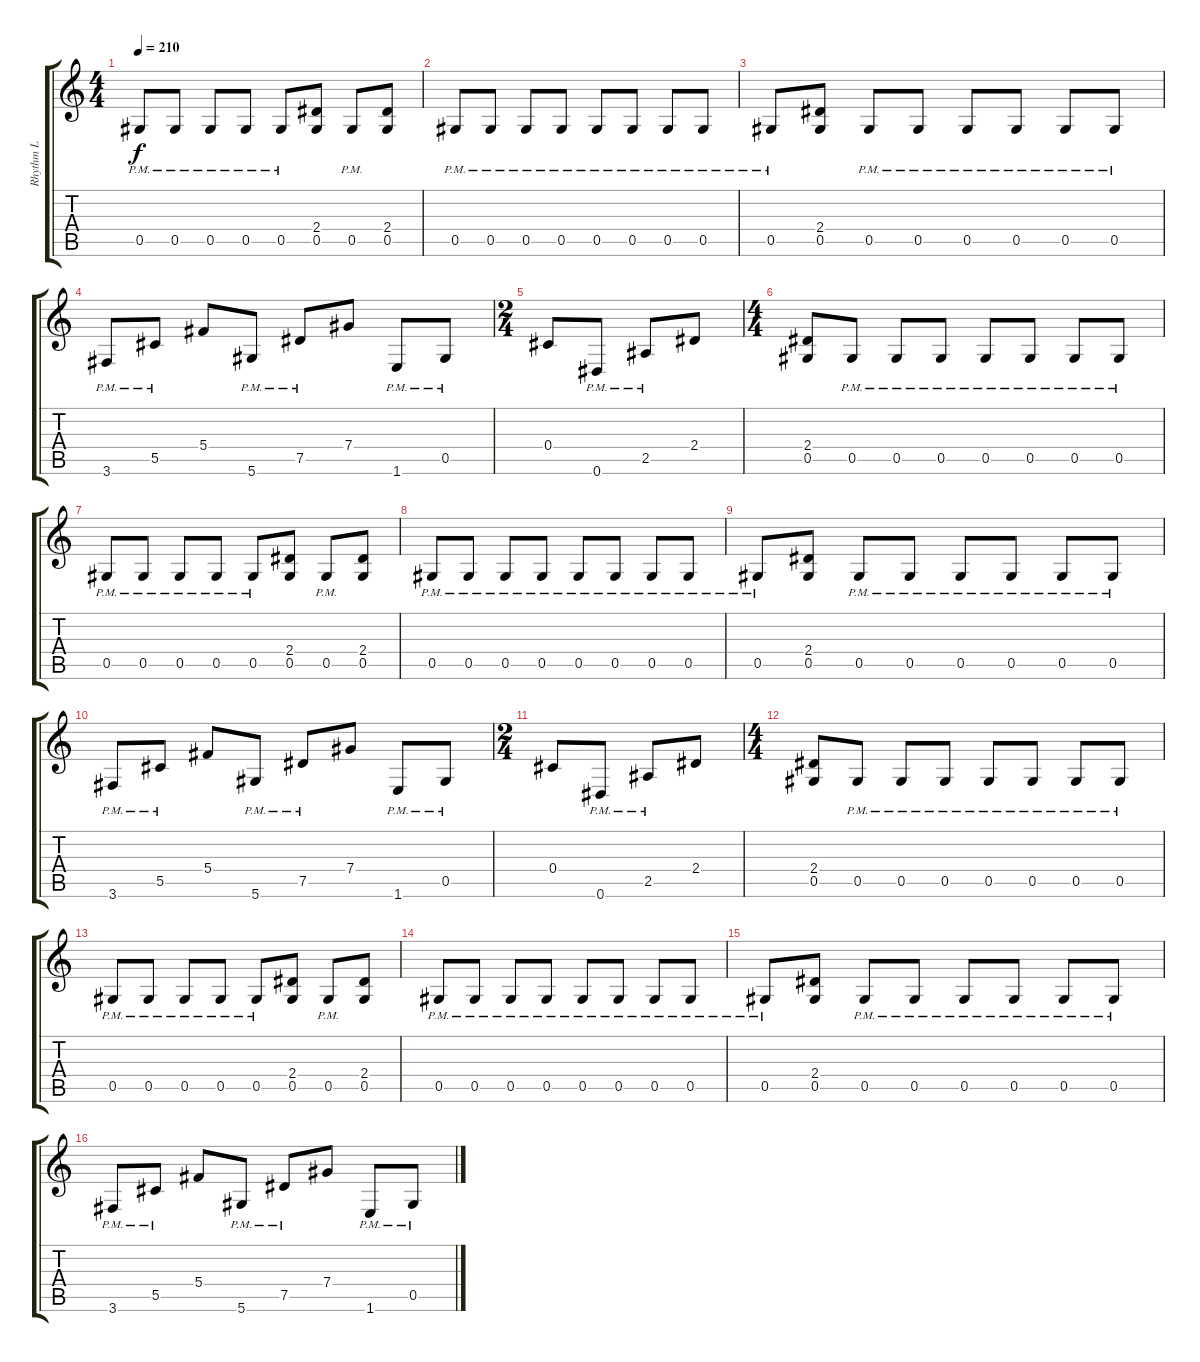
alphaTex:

\track ("Rhythm L" "Rhythm L") {instrument distortionguitar}
\staff {score tabs}
\tuning (Eb4 Bb3 Gb3 Db3 Ab2 Eb2) {hide}
\ts (4 4)
\tempo 210
\clef g2
\ks c
0.5{pm}.8{dy f} 0.5{pm}.8 0.5{pm}.8 0.5{pm}.8 0.5{pm}.8 (2.4 0.5).8 0.5{pm}.8 (2.4 0.5).8 |
0.5{pm}.8 0.5{pm}.8 0.5{pm}.8 0.5{pm}.8 0.5{pm}.8 0.5{pm}.8 0.5{pm}.8 0.5{pm}.8 |
0.5{pm}.8 (2.4 0.5).8 0.5{pm}.8 0.5{pm}.8 0.5{pm}.8 0.5{pm}.8 0.5{pm}.8 0.5{pm}.8 |
3.6{pm}.8 5.5{pm}.8 5.4.8 5.6{pm}.8 7.5{pm}.8 7.4.8 1.6{pm}.8 0.5{pm}.8 |
\ts (2 4)
0.4.8 0.6{pm}.8 2.5{pm}.8 2.4.8 |
\ts (4 4)
(2.4 0.5).8 0.5{pm}.8 0.5{pm}.8 0.5{pm}.8 0.5{pm}.8 0.5{pm}.8 0.5{pm}.8 0.5{pm}.8 |
0.5{pm}.8 0.5{pm}.8 0.5{pm}.8 0.5{pm}.8 0.5{pm}.8 (2.4 0.5).8 0.5{pm}.8 (2.4 0.5).8 |
0.5{pm}.8 0.5{pm}.8 0.5{pm}.8 0.5{pm}.8 0.5{pm}.8 0.5{pm}.8 0.5{pm}.8 0.5{pm}.8 |
0.5{pm}.8 (2.4 0.5).8 0.5{pm}.8 0.5{pm}.8 0.5{pm}.8 0.5{pm}.8 0.5{pm}.8 0.5{pm}.8 |
3.6{pm}.8 5.5{pm}.8 5.4.8 5.6{pm}.8 7.5{pm}.8 7.4.8 1.6{pm}.8 0.5{pm}.8 |
\ts (2 4)
0.4.8 0.6{pm}.8 2.5{pm}.8 2.4.8 |
\ts (4 4)
(2.4 0.5).8 0.5{pm}.8 0.5{pm}.8 0.5{pm}.8 0.5{pm}.8 0.5{pm}.8 0.5{pm}.8 0.5{pm}.8 |
0.5{pm}.8 0.5{pm}.8 0.5{pm}.8 0.5{pm}.8 0.5{pm}.8 (2.4 0.5).8 0.5{pm}.8 (2.4 0.5).8 |
0.5{pm}.8 0.5{pm}.8 0.5{pm}.8 0.5{pm}.8 0.5{pm}.8 0.5{pm}.8 0.5{pm}.8 0.5{pm}.8 |
0.5{pm}.8 (2.4 0.5).8 0.5{pm}.8 0.5{pm}.8 0.5{pm}.8 0.5{pm}.8 0.5{pm}.8 0.5{pm}.8 |
3.6{pm}.8 5.5{pm}.8 5.4.8 5.6{pm}.8 7.5{pm}.8 7.4.8 1.6{pm}.8 0.5{pm}.8
